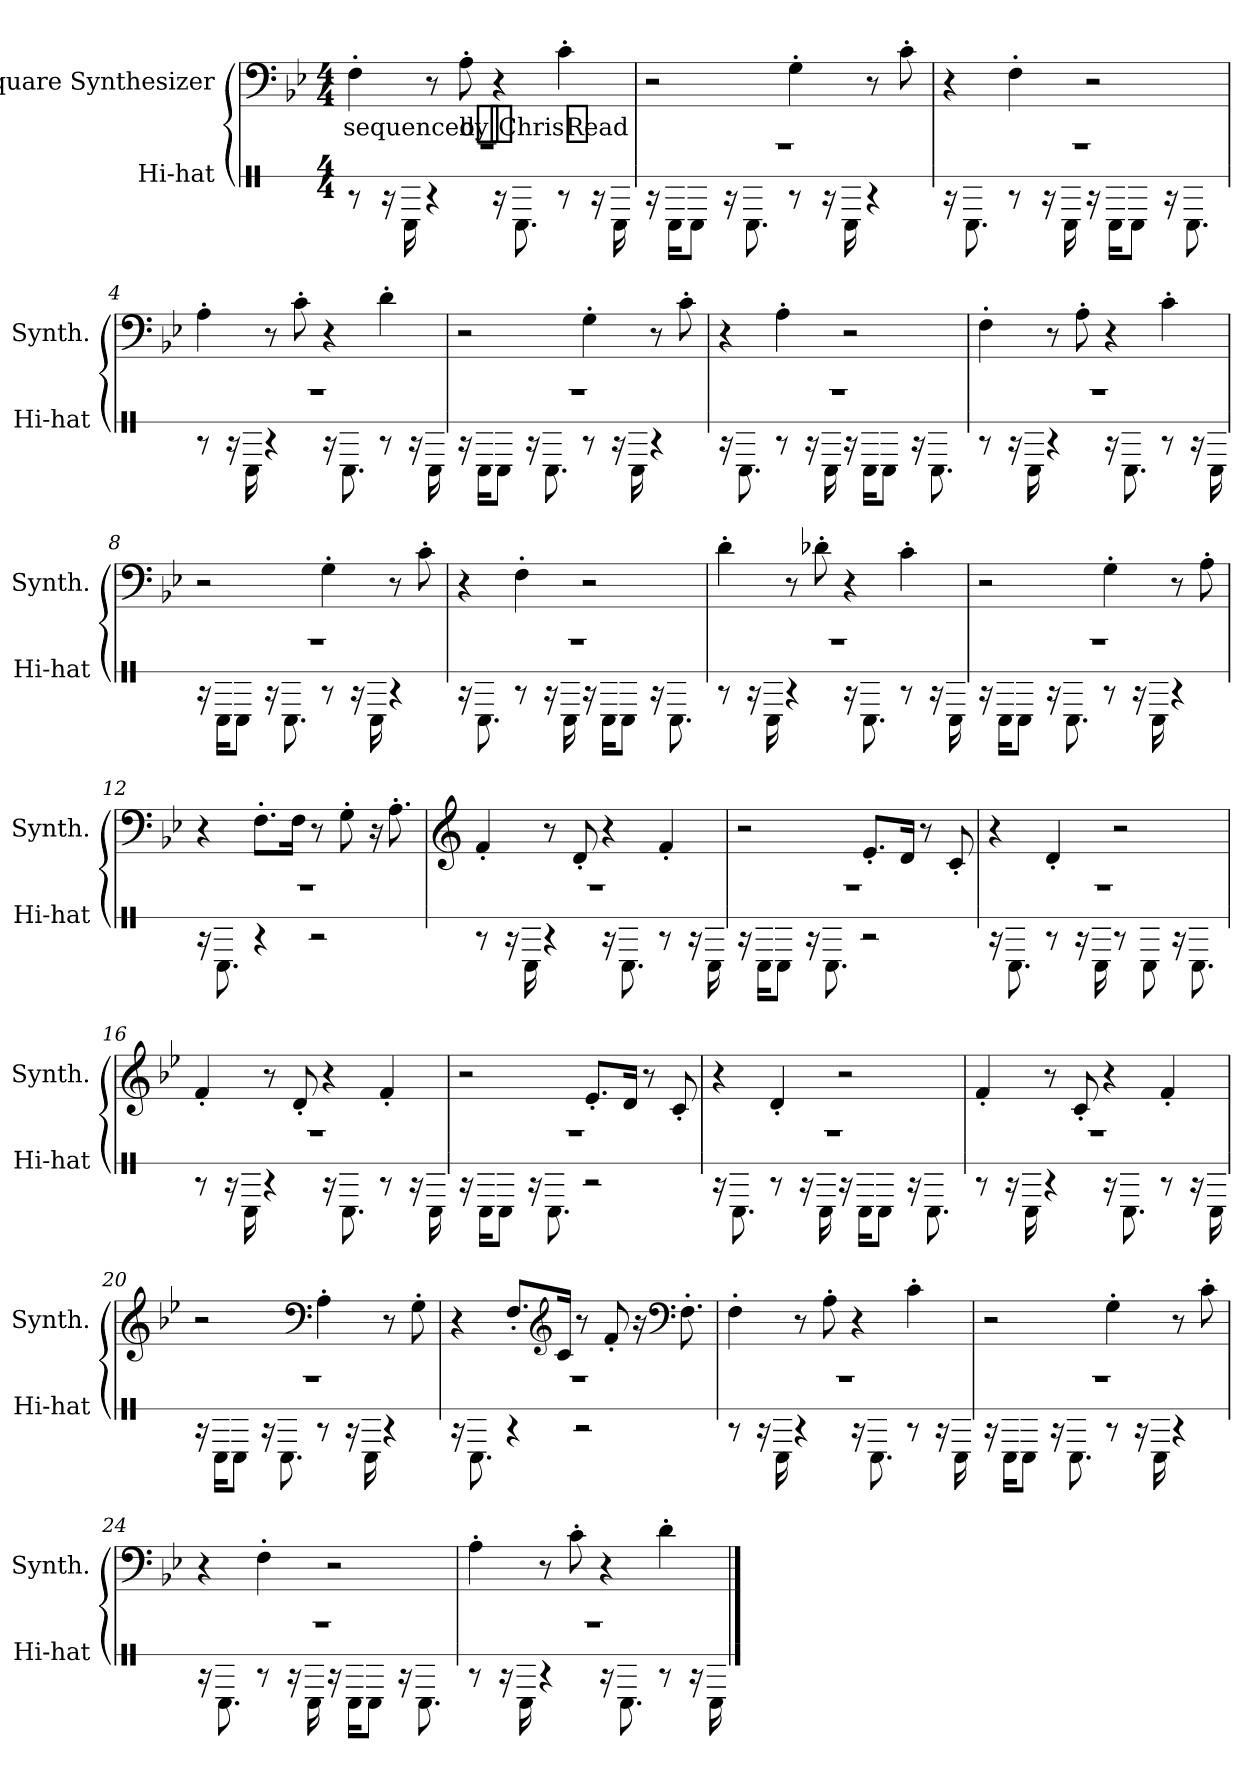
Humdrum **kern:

**kern	**kern	**text
*part2	*part1	*part1
*staff2	*staff1	*staff1
*I"Hi-hat	*I"Square Synthesizer	*
*I'Hi-hat	*I'Synth.	*
*stria1	*	*
*clefX	*clefF4	*
*k[]	*k[b-e-]	*
*M4/4	*M4/4	*
*MM123	*MM123	*
=1	=1	=1
*^	*	*
!	!	!	!LO:LY:b
1r	8r	4F'\	sequenced by Chris Read
.	16r	.	.
.	16RC\	.	.
.	4r	8r	.
.	.	8A'\	.
.	16r	4r	.
.	8.RC\	.	.
.	8r	4c'\	.
.	16r	.	.
.	16RC\	.	.
=2	=2	=2	=2
1r	16r	2r	.
.	16RC\KL	.	.
.	8RC\J	.	.
.	16r	.	.
.	8.RC\	.	.
.	8r	4G'\	.
.	16r	.	.
.	16RC\	.	.
.	4r	8r	.
.	.	8c'\	.
=3	=3	=3	=3
1r	16r	4r	.
.	8.RC\	.	.
.	8r	4F'\	.
.	16r	.	.
.	16RC\	.	.
.	16r	2r	.
.	16RC\KL	.	.
.	8RC\J	.	.
.	16r	.	.
.	8.RC\	.	.
!!LO:LB:g=z
=4	=4	=4	=4
1r	8r	4A'\	.
.	16r	.	.
.	16RC\	.	.
.	4r	8r	.
.	.	8c'\	.
.	16r	4r	.
.	8.RC\	.	.
.	8r	4d'\	.
.	16r	.	.
.	16RC\	.	.
=5	=5	=5	=5
1r	16r	2r	.
.	16RC\KL	.	.
.	8RC\J	.	.
.	16r	.	.
.	8.RC\	.	.
.	8r	4G'\	.
.	16r	.	.
.	16RC\	.	.
.	4r	8r	.
.	.	8c'\	.
=6	=6	=6	=6
1r	16r	4r	.
.	8.RC\	.	.
.	8r	4A'\	.
.	16r	.	.
.	16RC\	.	.
.	16r	2r	.
.	16RC\KL	.	.
.	8RC\J	.	.
.	16r	.	.
.	8.RC\	.	.
!!LO:LB:g=z
=7	=7	=7	=7
1r	8r	4F'\	.
.	16r	.	.
.	16RC\	.	.
.	4r	8r	.
.	.	8A'\	.
.	16r	4r	.
.	8.RC\	.	.
.	8r	4c'\	.
.	16r	.	.
.	16RC\	.	.
=8	=8	=8	=8
1r	16r	2r	.
.	16RC\KL	.	.
.	8RC\J	.	.
.	16r	.	.
.	8.RC\	.	.
.	8r	4G'\	.
.	16r	.	.
.	16RC\	.	.
.	4r	8r	.
.	.	8c'\	.
=9	=9	=9	=9
1r	16r	4r	.
.	8.RC\	.	.
.	8r	4F'\	.
.	16r	.	.
.	16RC\	.	.
.	16r	2r	.
.	16RC\KL	.	.
.	8RC\J	.	.
.	16r	.	.
.	8.RC\	.	.
!!LO:LB:g=z
=10	=10	=10	=10
1r	8r	4d'\	.
.	16r	.	.
.	16RC\	.	.
.	4r	8r	.
.	.	8d-X'\	.
.	16r	4r	.
.	8.RC\	.	.
.	8r	4c'\	.
.	16r	.	.
.	16RC\	.	.
=11	=11	=11	=11
1r	16r	2r	.
.	16RC\KL	.	.
.	8RC\J	.	.
.	16r	.	.
.	8.RC\	.	.
.	8r	4G'\	.
.	16r	.	.
.	16RC\	.	.
.	4r	8r	.
.	.	8A'\	.
=12	=12	=12	=12
1r	16r	4r	.
.	8.RC\	.	.
.	4r	8.F'\L	.
.	.	16F\Jk	.
.	2r	8r	.
.	.	8G'\	.
.	.	16r	.
.	.	8.A'\	.
!!LO:LB:g=z
=13	=13	=13	=13
*	*	*clefG2	*
1r	8r	4f'/	.
.	16r	.	.
.	16RC\	.	.
.	4r	8r	.
.	.	8d'/	.
.	16r	4r	.
.	8.RC\	.	.
.	8r	4f'/	.
.	16r	.	.
.	16RC\	.	.
=14	=14	=14	=14
1r	16r	2r	.
.	16RC\KL	.	.
.	8RC\J	.	.
.	16r	.	.
.	8.RC\	.	.
.	2r	8.e-'/L	.
.	.	16d/Jk	.
.	.	8r	.
.	.	8c'/	.
=15	=15	=15	=15
1r	16r	4r	.
.	8.RC\	.	.
.	8r	4d'/	.
.	16r	.	.
.	16RC\	.	.
.	8r	2r	.
.	8RC\	.	.
.	16r	.	.
.	8.RC\	.	.
!!LO:LB:g=z
=16	=16	=16	=16
1r	8r	4f'/	.
.	16r	.	.
.	16RC\	.	.
.	4r	8r	.
.	.	8d'/	.
.	16r	4r	.
.	8.RC\	.	.
.	8r	4f'/	.
.	16r	.	.
.	16RC\	.	.
=17	=17	=17	=17
1r	16r	2r	.
.	16RC\KL	.	.
.	8RC\J	.	.
.	16r	.	.
.	8.RC\	.	.
.	2r	8.e-'/L	.
.	.	16d/Jk	.
.	.	8r	.
.	.	8c'/	.
=18	=18	=18	=18
1r	16r	4r	.
.	8.RC\	.	.
.	8r	4d'/	.
.	16r	.	.
.	16RC\	.	.
.	16r	2r	.
.	16RC\KL	.	.
.	8RC\J	.	.
.	16r	.	.
.	8.RC\	.	.
!!LO:LB:g=z
=19	=19	=19	=19
1r	8r	4f'/	.
.	16r	.	.
.	16RC\	.	.
.	4r	8r	.
.	.	8c'/	.
.	16r	4r	.
.	8.RC\	.	.
.	8r	4f'/	.
.	16r	.	.
.	16RC\	.	.
=20	=20	=20	=20
1r	16r	2r	.
.	16RC\KL	.	.
.	8RC\J	.	.
.	16r	.	.
.	8.RC\	.	.
*	*	*clefF4	*
.	8r	4A'\	.
.	16r	.	.
.	16RC\	.	.
.	4r	8r	.
.	.	8G'\	.
=21	=21	=21	=21
1r	16r	4r	.
.	8.RC\	.	.
.	4r	8.F'/L	.
*	*	*clefG2	*
.	.	16c/Jk	.
.	2r	8r	.
.	.	8f'/	.
.	.	16r	.
*	*	*clefF4	*
.	.	8.F'\	.
!!LO:PB:g=z
=22	=22	=22	=22
1r	8r	4F'\	.
.	16r	.	.
.	16RC\	.	.
.	4r	8r	.
.	.	8A'\	.
.	16r	4r	.
.	8.RC\	.	.
.	8r	4c'\	.
.	16r	.	.
.	16RC\	.	.
=23	=23	=23	=23
1r	16r	2r	.
.	16RC\KL	.	.
.	8RC\J	.	.
.	16r	.	.
.	8.RC\	.	.
.	8r	4G'\	.
.	16r	.	.
.	16RC\	.	.
.	4r	8r	.
.	.	8c'\	.
=24	=24	=24	=24
1r	16r	4r	.
.	8.RC\	.	.
.	8r	4F'\	.
.	16r	.	.
.	16RC\	.	.
.	16r	2r	.
.	16RC\KL	.	.
.	8RC\J	.	.
.	16r	.	.
.	8.RC\	.	.
!!LO:LB:g=z
=25	=25	=25	=25
1r	8r	4A'\	.
.	16r	.	.
.	16RC\	.	.
.	4r	8r	.
.	.	8c'\	.
.	16r	4r	.
.	8.RC\	.	.
.	8r	4d'\	.
.	16r	.	.
.	16RC\	.	.
*v	*v	*	*
==	==	==
*-	*-	*-
